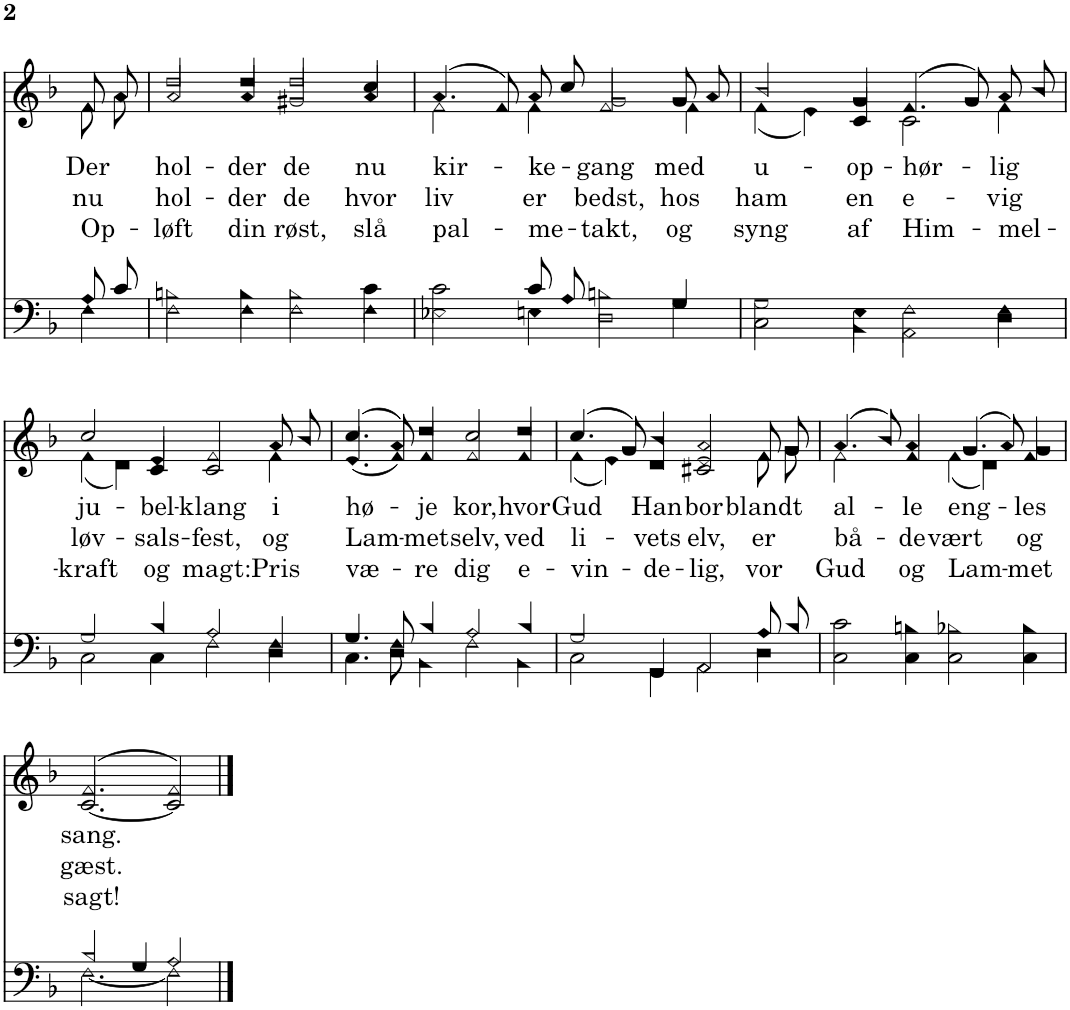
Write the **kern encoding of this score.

**kern	**kern	**text	**text	**text
*part2	*part1	*part1	*part1	*part1
*staff2	*staff1	*staff1	*staff1	*staff1
*I"Men	*I"Women	*	*	*
!!LO:PB:g=z
*clefF4	*clefG2	*	*	*
*k[b-]	*k[b-]	*	*	*
*M6/4	*M6/4	*	*	*
=9	=9	=9	=9	=9
*^	*	*	*	*
!	!	!	!LO:LY:b	!LO:LY:b	!LO:LY:b
*	*	*^	*	*	*
8A/L	4F\	8f/L	8f\L	Der	nu	Op-
8c/J	.	8a/J	8a\J	.	.	.
=10	=10	=10	=10	=10	=10	=10
!	!	!	!	!LO:LY:b	!LO:LY:b	!LO:LY:b
2Bn\	2F\	2dd/	2a/	hol-	hol-	-løft
!	!	!	!	!LO:LY:b	!LO:LY:b	!LO:LY:b
4B\	4F\	4dd/	4a/	-der	-der	din
!	!	!	!	!LO:LY:b	!LO:LY:b	!LO:LY:b
2B\	2F\	2dd/	2g#X/	de	de	røst,
!	!	!	!	!LO:LY:b	!LO:LY:b	!LO:LY:b
4c\	4F\	4cc/	4a/	nu	hvor	slå
=11	=11	=11	=11	=11	=11	=11
!	!	!	!	!LO:LY:b	!LO:LY:b	!LO:LY:b
2c\	2E-X\	(>4.a/	2f\	kir-	liv	pal-
.	.	8f/L)	.	.	.	.
!	!	!	!	!LO:LY:b	!LO:LY:b	!LO:LY:b
8c/L	4En\	8a/	4f\	-ke-	er	-me-
8A/J	.	8cc/J	.	.	.	.
!	!	!	!	!LO:LY:b	!LO:LY:b	!LO:LY:b
2Bn\	2D\	2g/	2f/	-gang	bedst,	-takt,
!	!	!	!	!LO:LY:b	!LO:LY:b	!LO:LY:b
4G/	4G\	8g/L	4f\	med	hos	og
.	.	8a/J	.	.	.	.
=12	=12	=12	=12	=12	=12	=12
!	!	!	!	!LO:LY:b	!LO:LY:b	!LO:LY:b
2G\	2C\	2b-/	(4f\	u-	ham	syng
.	.	.	4e\)	.	.	.
!	!	!	!	!LO:LY:b	!LO:LY:b	!LO:LY:b
4E\	4BB-\	4g/	4c/	-op-	en	af
!	!	!	!	!LO:LY:b	!LO:LY:b	!LO:LY:b
2F\	2AA\	(>4.f/	2c\	-hør-	e-	Him-
.	.	8g/L)	.	.	.	.
!	!	!	!	!LO:LY:b	!LO:LY:b	!LO:LY:b
4F\	4D\	8a/	4f\	-lig	-vig	-mel-
.	.	8b-/J	.	.	.	.
!!LO:LB:g=z	!!
=13	=13	=13	=13	=13	=13	=13
!	!	!	!	!LO:LY:b	!LO:LY:b	!LO:LY:b
2G/	2C\	2cc/	(4f\	ju-	løv-	-kraft
.	.	.	4d\)	.	.	.
!	!	!	!	!LO:LY:b	!LO:LY:b	!LO:LY:b
4B-/	4C\	4e/	4c/	-bel-	-sals-	og
!	!	!	!	!LO:LY:b	!LO:LY:b	!LO:LY:b
2A/	2F\	2f/	2c/	-klang	-fest,	magt:
!	!	!	!	!LO:LY:b	!LO:LY:b	!LO:LY:b
4F/	4D\	8a/L	4f\	i	og	Pris
.	.	8b-/J	.	.	.	.
=14	=14	=14	=14	=14	=14	=14
!	!	!	!	!LO:LY:b	!LO:LY:b	!LO:LY:b
4.G/	4.C\	(4.cc/	(<4.e/	hø-	Lam-	væ-
8F/	8D\	8a/)	8f/)	.	.	.
!	!	!	!	!LO:LY:b	!LO:LY:b	!LO:LY:b
4B-/	4BB-\	4dd/	4f/	-je	-met	-re
!	!	!	!	!LO:LY:b	!LO:LY:b	!LO:LY:b
2A/	2F\	2cc/	2f/	kor,	selv,	dig
!	!	!	!	!LO:LY:b	!LO:LY:b	!LO:LY:b
4B-/	4BB-\	4dd/	4f/	hvor	ved	e-
=15	=15	=15	=15	=15	=15	=15
!	!	!	!	!LO:LY:b	!LO:LY:b	!LO:LY:b
2G/	2C\	(4.cc/	(4f\	Gud	li-	-vin-
.	.	.	4e\)	.	.	.
.	.	8g/)	.	.	.	.
!	!	!	!	!LO:LY:b	!LO:LY:b	!LO:LY:b
4GG/	4GG\	4b-/	4d/	Han	-vets	-de-
!	!	!	!	!LO:LY:b	!LO:LY:b	!LO:LY:b
2AA/	2AA\	2a/	2c#X/ 2e/	bor	elv,	-lig,
!	!	!	!	!LO:LY:b	!LO:LY:b	!LO:LY:b
8A/L	4D\	8f/L	8f\L	blandt	er	vor
8B-/J	.	8g/J	8g\J	.	.	.
=16	=16	=16	=16	=16	=16	=16
!	!	!	!	!LO:LY:b	!LO:LY:b	!LO:LY:b
2c\	2C\	(4.a/	2f\	al-	bå-	Gud
.	.	8b-/)	.	.	.	.
!	!	!	!	!LO:LY:b	!LO:LY:b	!LO:LY:b
4Bn\	4C\	4a/	4f/	-le	-de	og
!	!	!	!	!LO:LY:b	!LO:LY:b	!LO:LY:b
2B-X\	2C\	(>4.g/	(4f\	eng-	vært	Lam-
.	.	.	4d\)	.	.	.
.	.	8a/)	.	.	.	.
!	!	!	!	!LO:LY:b	!LO:LY:b	!LO:LY:b
4B-\	4C\	4g/	4f/	-les	og	-met
!!LO:LB:g=z	!!
=17	=17	=17	=17	=17	=17	=17
!	!	!	!	!LO:LY:b	!LO:LY:b	!LO:LY:b
2B-/	[2.F\	(>2.f/	[<2.c/	sang.	gæst.	sagt!
4G/	.	.	.	.	.	.
2A/	2F\]	2f/)	2c/]	.	.	.
*v	*v	*	*	*	*	*
*	*v	*v	*	*	*
==	==	==	==	==
*-	*-	*-	*-	*-
